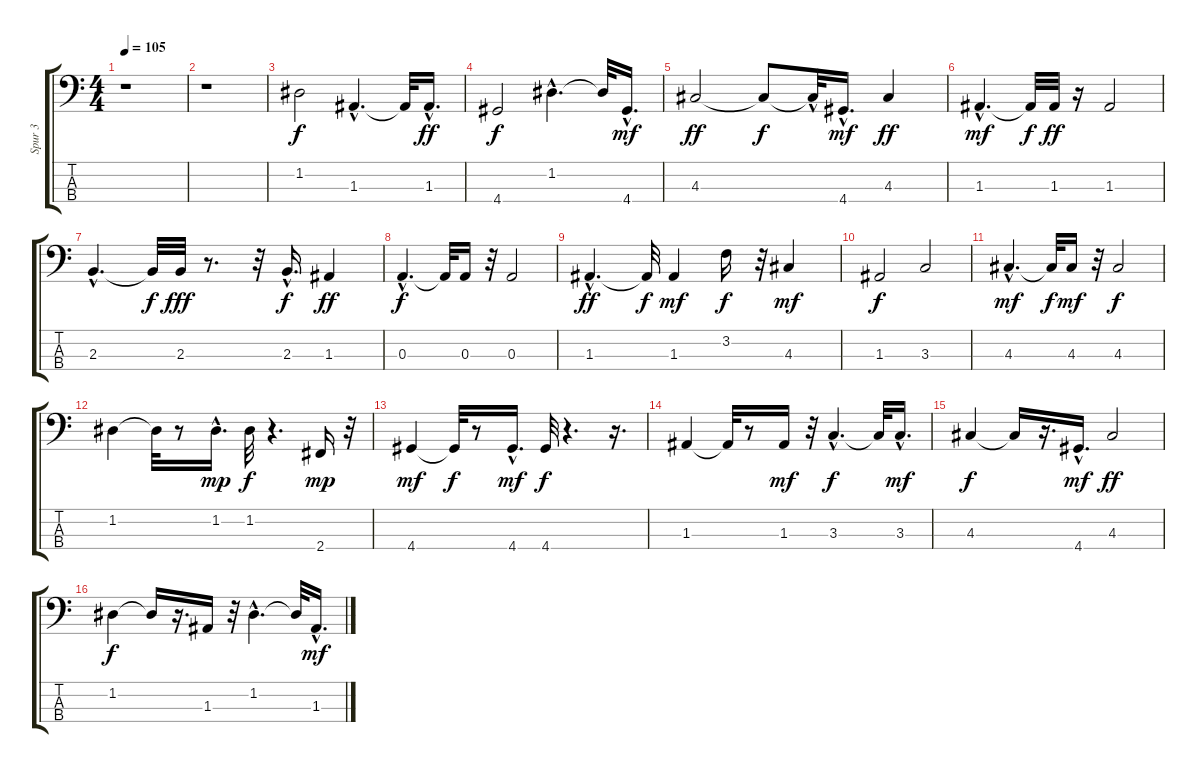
\track ("Spur 3" "Spur 3") {instrument electricbassfinger}
\staff {score tabs}
\tuning (G2 D2 A1 E1) {hide}
\ts (4 4)
\tempo 105
\clef f4
\ks c
r.1{dy f instrument electricbassfinger} |
r.1 |
1.2.2 1.3{hac}.4{d} 1.3{t}.32 1.3{hac}.16{d dy ff} |
4.4.2{dy f} 1.2{hac}.4{d} 1.2{t}.32 4.4{hac}.16{d dy mf} |
4.3.2{dy ff} 4.3{t}.8{dy f} 4.3{hac t}.32 4.4{hac}.16{d dy mf} 4.3.4{dy ff} |
1.3{hac}.4{d dy mf} 1.3{t}.32{dy f} 1.3.32{dy ff} r.16 1.3.2 |
2.3{hac}.4{d} 2.3{t}.32{dy f} 2.3.32{dy fff} r.8{d} r.32 2.3{hac}.16{d dy f} 1.3.4{dy ff} |
0.3{hac}.4{d dy f} 0.3{t}.32 0.3.16 r.32 0.3.2 |
1.3{hac}.4{d dy ff} 1.3{t}.32{dy f} 1.3.4{dy mf} 3.2.16{dy f} r.32 4.3.4{dy mf} |
1.3.2{dy f} 3.3.2 |
4.3{hac}.4{d dy mf} 4.3{t}.32{dy f} 4.3.16{dy mf} r.32 4.3.2{dy f} |
1.2.4 1.2{t}.32 r.8 1.2{hac}.16{d dy mp} 1.2.32{dy f} r.4{d} 2.4.16{dy mp} r.32 |
4.4.4{dy mf} 4.4{t}.32{dy f} r.8 4.4{hac}.16{d dy mf} 4.4.32{dy f} r.4{d} r.16{d} |
1.3.4 1.3{t}.32 r.8 1.3.16{dy mf} r.32 3.3{hac}.4{d dy f} 3.3{t}.32 3.3{hac}.16{d dy mf} |
4.3.4{dy f} 4.3{t}.16 r.16{d} 4.4{hac}.16{d dy mf} 4.3.2{dy ff} |
1.2.4{dy f} 1.2{t}.16 r.16{d} 1.3.16 r.32 1.2{hac}.4{d} 1.2{t}.32 1.3{hac}.16{d dy mf}
